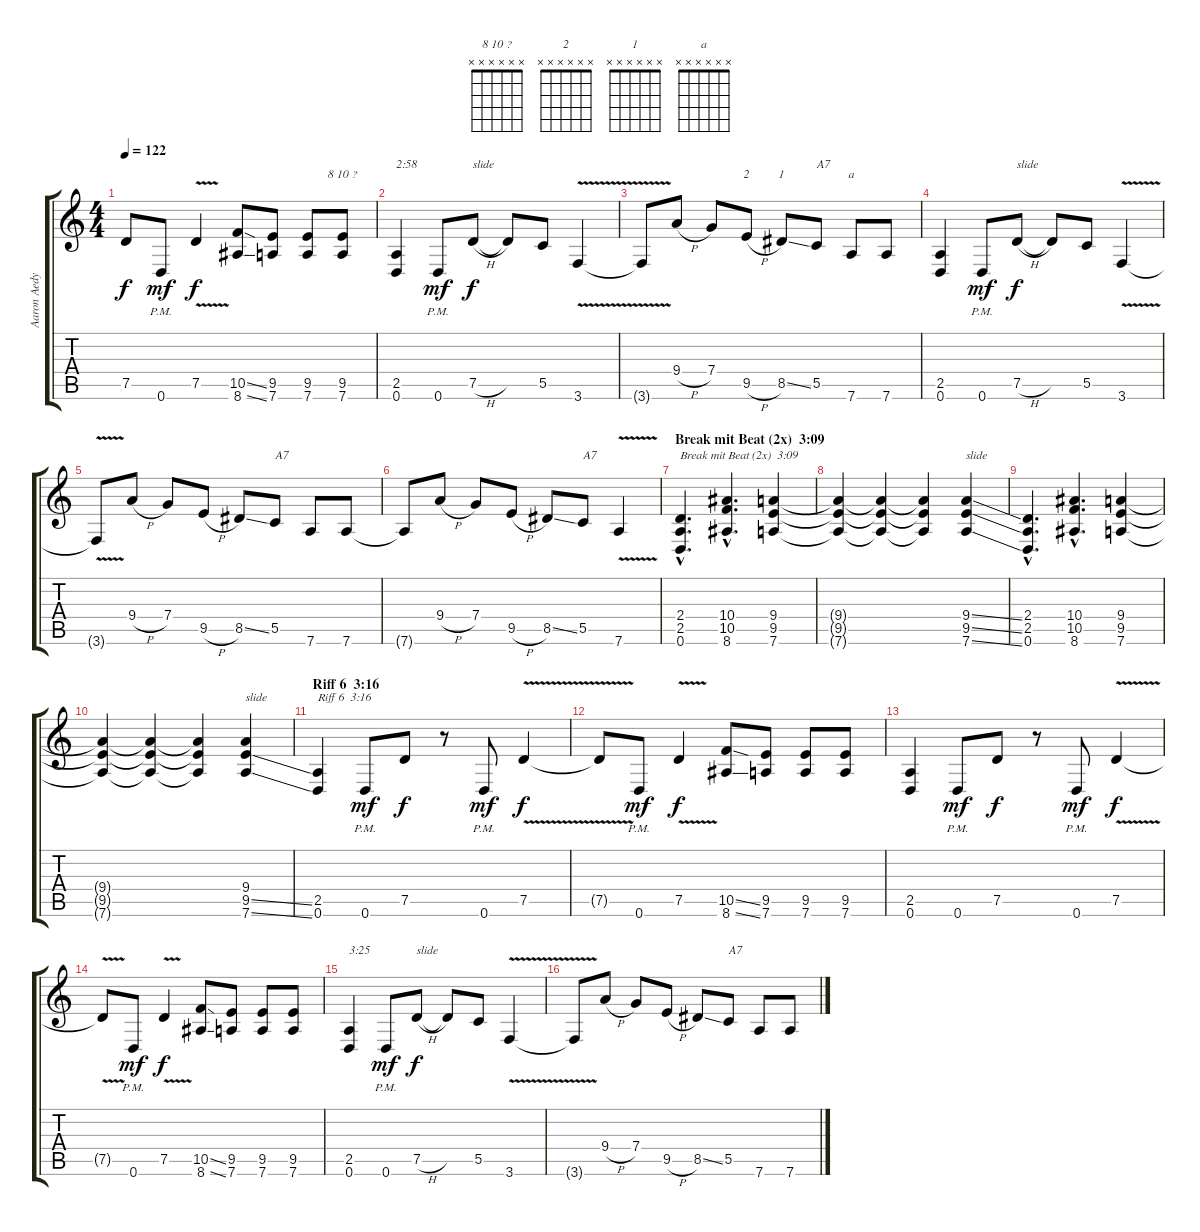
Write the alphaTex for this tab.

\track ("Aaron Aedy" "Aaron Aedy") {instrument overdrivenguitar}
\staff {score tabs}
\tuning (D4 A3 F3 C3 G2 D2) {hide}
\chord ("8 10 ?" x x x x x x)
\chord ("2" x x x x x x)
\chord ("1" x x x x x x)
\chord ("a" x x x x x x)
\ts (4 4)
\tempo 122
\clef g2
\ks c
7.5{t}.8{dy f} 0.6{pm}.8{dy mf} 7.5{v}.4{dy f} (10.5{ss} 8.6{ss}).8 (9.5 7.6).8 (9.5 7.6).8 (9.5 7.6).8{ch "8 10 ?"} |
(2.5 0.6).4{txt "2:58"} 0.6{pm}.8{dy mf} 7.5{h}.8{txt "slide" dy f} 7.5{t}.8 5.5.8 3.6{v}.4 |
3.6{t}.8 9.4{h}.8 7.4.8 9.5{h}.8{ch "2"} 8.5{ss}.8{ch "1"} 5.5.8{txt "A7"} 7.6.8{ch "a"} 7.6.8 |
(2.5 0.6).4 0.6{pm}.8{dy mf} 7.5{h}.8{txt "slide" dy f} 7.5{t}.8 5.5.8 3.6{v}.4 |
3.6{t}.8 9.4{h}.8 7.4.8 9.5{h}.8 8.5{ss}.8 5.5.8{txt "A7"} 7.6.8 7.6.8 |
7.6{t}.8 9.4{h}.8 7.4.8 9.5{h}.8 8.5{ss}.8 5.5.8{txt "A7"} 7.6{v}.4 |
\section ("" "Break mit Beat (2x)  3:09")
(2.4{hac} 2.5{hac} 0.6{hac}).4{d txt "Break mit Beat (2x)  3:09"} (10.4{hac} 10.5{hac} 8.6{hac}).4{d} (9.4 9.5 7.6).4 |
(9.4{t} 9.5{t} 7.6{t}).4 (9.4{t} 9.5{t} 7.6{t}).4 (9.4{t} 9.5{t} 7.6{t}).4 (9.4{ss} 9.5{ss} 7.6{ss}).4{txt "slide"} |
(2.4{hac} 2.5{hac} 0.6{hac}).4{d} (10.4{hac} 10.5{hac} 8.6{hac}).4{d} (9.4 9.5 7.6).4 |
(9.4{t} 9.5{t} 7.6{t}).4 (9.4{t} 9.5{t} 7.6{t}).4 (9.4{t} 9.5{t} 7.6{t}).4 (9.4 9.5{ss} 7.6{ss}).4{txt "slide"} |
\section ("" "Riff 6  3:16")
(2.5 0.6).4{txt "Riff 6  3:16"} 0.6{pm}.8{dy mf} 7.5.8{dy f} r.8 0.6{pm}.8{dy mf} 7.5{v}.4{dy f} |
7.5{t}.8 0.6{pm}.8{dy mf} 7.5{v}.4{dy f} (10.5{ss} 8.6{ss}).8 (9.5 7.6).8 (9.5 7.6).8 (9.5 7.6).8 |
(2.5 0.6).4 0.6{pm}.8{dy mf} 7.5.8{dy f} r.8 0.6{pm}.8{dy mf} 7.5{v}.4{dy f} |
7.5{t}.8 0.6{pm}.8{dy mf} 7.5{v}.4{dy f} (10.5{ss} 8.6{ss}).8 (9.5 7.6).8 (9.5 7.6).8 (9.5 7.6).8 |
(2.5 0.6).4{txt "3:25"} 0.6{pm}.8{dy mf} 7.5{h}.8{txt "slide" dy f} 7.5{t}.8 5.5.8 3.6{v}.4 |
3.6{t}.8 9.4{h}.8 7.4.8 9.5{h}.8 8.5{ss}.8 5.5.8{txt "A7"} 7.6.8 7.6.8
